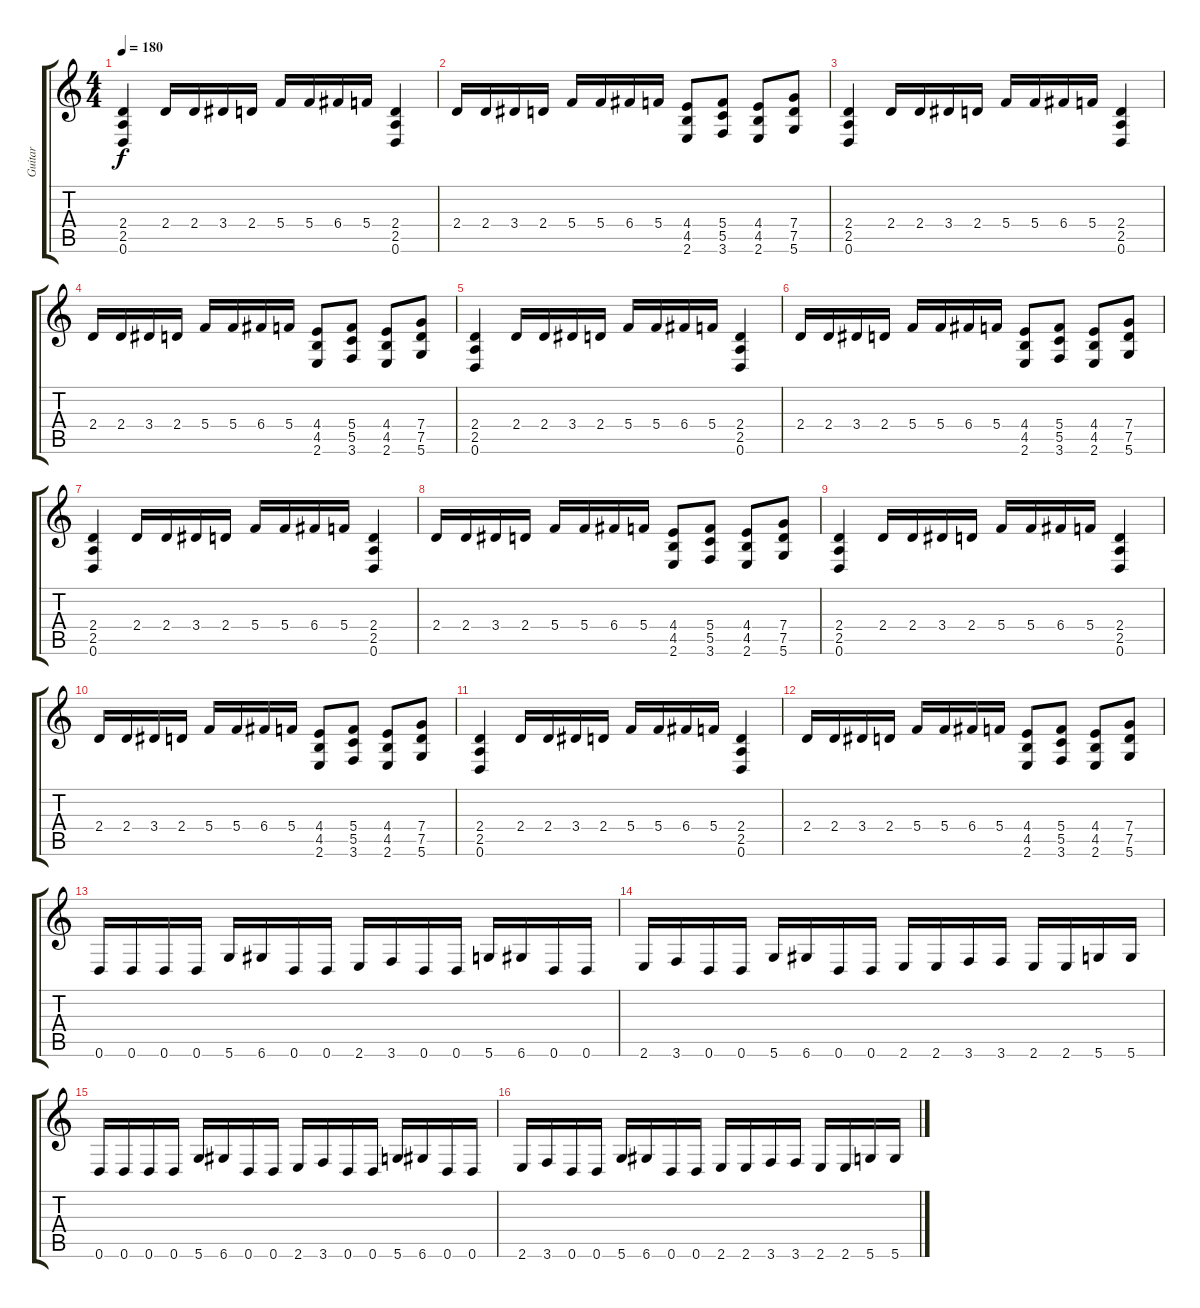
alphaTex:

\track ("Guitar" "Guitar") {instrument distortionguitar}
\staff {score tabs}
\tuning (D4 A3 F3 C3 G2 D2) {hide}
\ts (4 4)
\tempo 180
\clef g2
\ks c
(2.4 2.5 0.6).4{dy f instrument distortionguitar} 2.4.16 2.4.16 3.4.16 2.4.16 5.4.16 5.4.16 6.4.16 5.4.16 (2.4 2.5 0.6).4 |
2.4.16 2.4.16 3.4.16 2.4.16 5.4.16 5.4.16 6.4.16 5.4.16 (4.4 4.5 2.6).8 (5.4 5.5 3.6).8 (4.4 4.5 2.6).8 (7.4 7.5 5.6).8 |
(2.4 2.5 0.6).4 2.4.16 2.4.16 3.4.16 2.4.16 5.4.16 5.4.16 6.4.16 5.4.16 (2.4 2.5 0.6).4 |
2.4.16 2.4.16 3.4.16 2.4.16 5.4.16 5.4.16 6.4.16 5.4.16 (4.4 4.5 2.6).8 (5.4 5.5 3.6).8 (4.4 4.5 2.6).8 (7.4 7.5 5.6).8 |
(2.4 2.5 0.6).4 2.4.16 2.4.16 3.4.16 2.4.16 5.4.16 5.4.16 6.4.16 5.4.16 (2.4 2.5 0.6).4 |
2.4.16 2.4.16 3.4.16 2.4.16 5.4.16 5.4.16 6.4.16 5.4.16 (4.4 4.5 2.6).8 (5.4 5.5 3.6).8 (4.4 4.5 2.6).8 (7.4 7.5 5.6).8 |
(2.4 2.5 0.6).4 2.4.16 2.4.16 3.4.16 2.4.16 5.4.16 5.4.16 6.4.16 5.4.16 (2.4 2.5 0.6).4 |
2.4.16 2.4.16 3.4.16 2.4.16 5.4.16 5.4.16 6.4.16 5.4.16 (4.4 4.5 2.6).8 (5.4 5.5 3.6).8 (4.4 4.5 2.6).8 (7.4 7.5 5.6).8 |
(2.4 2.5 0.6).4 2.4.16 2.4.16 3.4.16 2.4.16 5.4.16 5.4.16 6.4.16 5.4.16 (2.4 2.5 0.6).4 |
2.4.16 2.4.16 3.4.16 2.4.16 5.4.16 5.4.16 6.4.16 5.4.16 (4.4 4.5 2.6).8 (5.4 5.5 3.6).8 (4.4 4.5 2.6).8 (7.4 7.5 5.6).8 |
(2.4 2.5 0.6).4 2.4.16 2.4.16 3.4.16 2.4.16 5.4.16 5.4.16 6.4.16 5.4.16 (2.4 2.5 0.6).4 |
2.4.16 2.4.16 3.4.16 2.4.16 5.4.16 5.4.16 6.4.16 5.4.16 (4.4 4.5 2.6).8 (5.4 5.5 3.6).8 (4.4 4.5 2.6).8 (7.4 7.5 5.6).8 |
0.6.16 0.6.16 0.6.16 0.6.16 5.6.16 6.6.16 0.6.16 0.6.16 2.6.16 3.6.16 0.6.16 0.6.16 5.6.16 6.6.16 0.6.16 0.6.16 |
2.6.16 3.6.16 0.6.16 0.6.16 5.6.16 6.6.16 0.6.16 0.6.16 2.6.16 2.6.16 3.6.16 3.6.16 2.6.16 2.6.16 5.6.16 5.6.16 |
0.6.16 0.6.16 0.6.16 0.6.16 5.6.16 6.6.16 0.6.16 0.6.16 2.6.16 3.6.16 0.6.16 0.6.16 5.6.16 6.6.16 0.6.16 0.6.16 |
2.6.16 3.6.16 0.6.16 0.6.16 5.6.16 6.6.16 0.6.16 0.6.16 2.6.16 2.6.16 3.6.16 3.6.16 2.6.16 2.6.16 5.6.16 5.6.16
